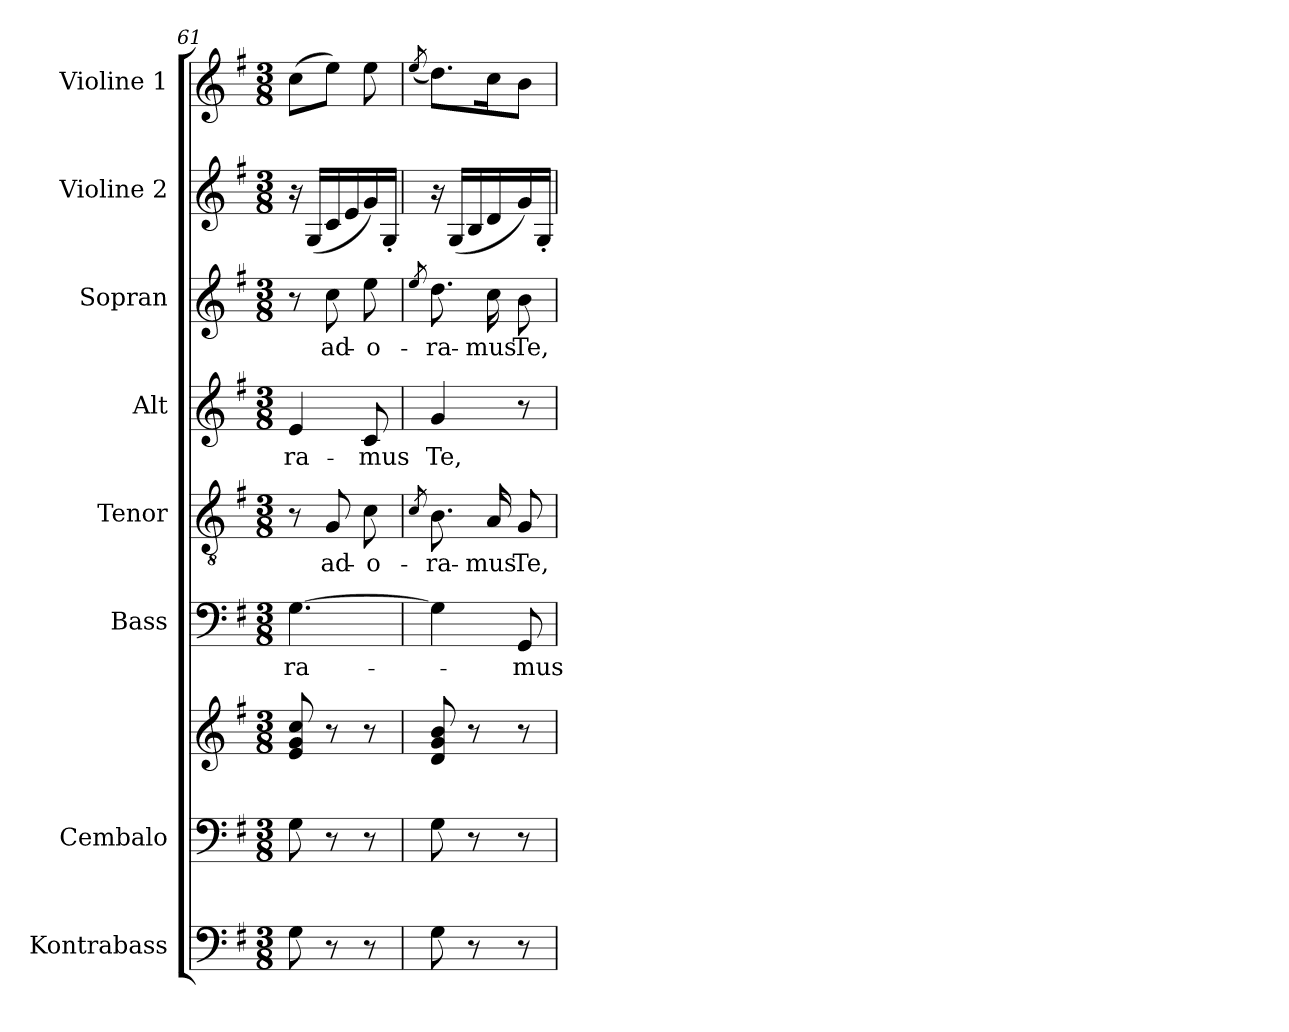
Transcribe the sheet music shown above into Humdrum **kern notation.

**kern	**kern	**kern	**kern	**text	**kern	**text	**kern	**text	**kern	**text	**kern	**kern
*part8	*part7	*part7	*part6	*part6	*part5	*part5	*part4	*part4	*part3	*part3	*part2	*part1
*staff9	*staff8	*staff7	*staff6	*staff6	*staff5	*staff5	*staff4	*staff4	*staff3	*staff3	*staff2	*staff1
*I"Kontrabass	*I"Cembalo	*	*I"Bass	*	*I"Tenor	*	*I"Alt	*	*I"Sopran	*	*I"Violine 2	*I"Violine 1
*I'Kb.	*I'Cemb.	*	*I'B.	*	*I'T.	*	*I'A.	*	*I'S.	*	*I'Vl. 2	*I'Vl. 1
*clefF4	*clefF4	*clefG2	*clefF4	*	*clefGv2	*	*clefG2	*	*clefG2	*	*clefG2	*clefG2
*ITrd7c12	*	*	*	*	*	*	*	*	*	*	*	*
*k[f#]	*k[f#]	*k[f#]	*k[f#]	*	*k[f#]	*	*k[f#]	*	*k[f#]	*	*k[f#]	*k[f#]
*G:	*G:	*G:	*G:	*	*G:	*	*G:	*	*G:	*	*G:	*G:
*M3/8	*M3/8	*M3/8	*M3/8	*	*M3/8	*	*M3/8	*	*M3/8	*	*M3/8	*M3/8
=61	=61	=61	=61	=61	=61	=61	=61	=61	=61	=61	=61	=61
!	!	!	!	!LO:LY:b	!	!	!	!LO:LY:b	!	!	!	!
8GG\	8G\	8e/ 8g/ 8cc/	[4.G\	-ra-	8r	.	4e/	-ra-	8r	.	16r	(>8cc\L
.	.	.	.	.	.	.	.	.	.	.	(<16G/LL	.
!	!	!	!	!	!	!LO:LY:b	!	!	!	!LO:LY:b	!	!
8r	8r	8r	.	.	8G/	ad-	.	.	8cc\	ad-	16c/	8ee\J)
.	.	.	.	.	.	.	.	.	.	.	16e/	.
!	!	!	!	!	!	!LO:LY:b	!	!LO:LY:b	!	!LO:LY:b	!	!
8r	8r	8r	.	.	8c\	-o-	8c/	-mus	8ee\	-o-	16g/)	8ee\
.	.	.	.	.	.	.	.	.	.	.	16G'</JJ	.
=62	=62	=62	=62	=62	=62	=62	=62	=62	=62	=62	=62	=62
.	.	.	.	.	8qc/	.	.	.	8qee/	.	.	(<8qee/
!	!	!	!	!	!	!LO:LY:b	!	!LO:LY:b	!	!LO:LY:b	!	!
8GG\	8G\	8d/ 8g/ 8b/	4G\]	.	8.B\	-ra-	4g/	Te,	8.dd\	-ra-	16r	8.dd\L)
.	.	.	.	.	.	.	.	.	.	.	(<16G/LL	.
8r	8r	8r	.	.	.	.	.	.	.	.	16B/	.
!	!	!	!	!	!	!LO:LY:b	!	!	!	!LO:LY:b	!	!
.	.	.	.	.	16A/	-mus	.	.	16cc\	-mus	16d/	16cc\k
!	!	!	!	!LO:LY:b	!	!LO:LY:b	!	!	!	!LO:LY:b	!	!
8r	8r	8r	8GG/	-mus	8G/	Te,	8r	.	8b\	Te,	16g/)	8b\J
.	.	.	.	.	.	.	.	.	.	.	16G'</JJ	.
=	=	=	=	=	=	=	=	=	=	=	=	=
*-	*-	*-	*-	*-	*-	*-	*-	*-	*-	*-	*-	*-
